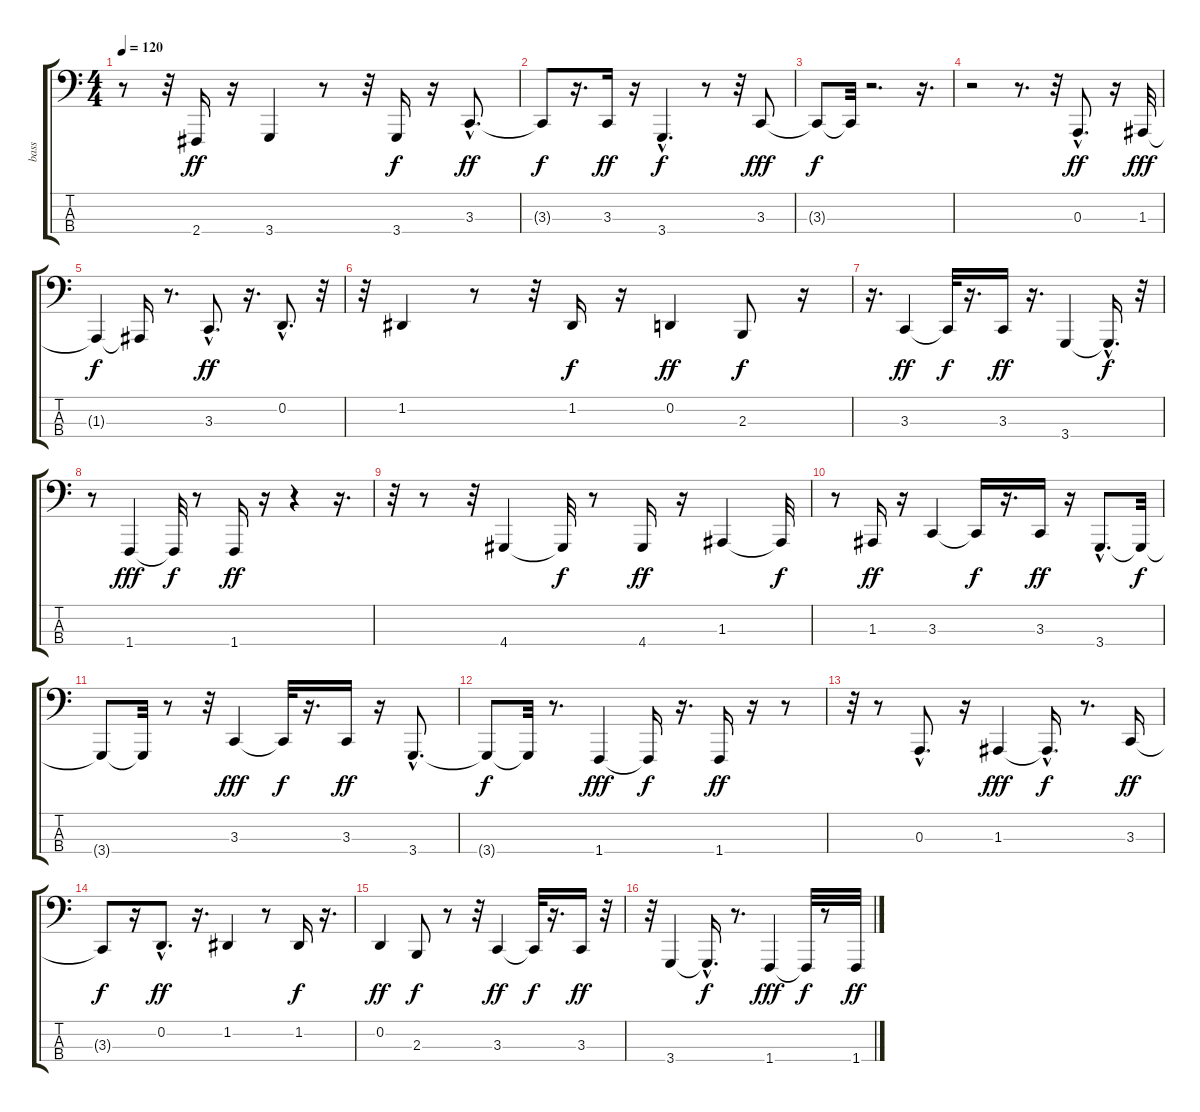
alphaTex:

\track ("bass" "bass") {instrument acousticgrandpiano}
\staff {score tabs}
\tuning (G2 D2 A1 E1) {hide}
\ts (4 4)
\tempo 120
\clef f4
\ks c
r.8{dy fff} r.32 2.4.16{dy ff} r.16 3.4.4 r.8 r.32 3.4.16{dy f} r.16 3.3{hac}.8{d dy ff} |
3.3{t}.8{dy f} r.16{d} 3.3.16{dy ff} r.16 3.4{hac}.4{d dy f} r.8 r.32 3.3.8{dy fff} |
3.3{t}.8{dy f} 3.3{t}.32 r.2{d} r.16{d} |
r.2 r.8{d} r.32 0.3{hac}.8{d dy ff} r.16 1.3.32{dy fff} |
1.3{t}.4{dy f} 1.3{t}.16 r.8{d} 3.3{hac}.8{d dy ff} r.16{d} 0.2{hac}.8{d} r.32 |
r.32 1.2.4 r.8 r.32 1.2.16{dy f} r.16 0.2.4{dy ff} 2.3.8{dy f} r.16 |
r.16{d} 3.3.4{dy ff} 3.3{t}.32{dy f} r.16{d} 3.3.16{dy ff} r.16{d} 3.4.4 3.4{hac t}.16{d dy f} r.32 |
r.8 1.4.4{dy fff} 1.4{t}.32{dy f} r.8 1.4.16{dy ff} r.16 r.4 r.16{d} |
r.32 r.8 r.32 4.4.4 4.4{t}.32{dy f} r.8 4.4.16{dy ff} r.16 1.3.4 1.3{t}.32{dy f} |
r.8 1.3.16{dy ff} r.16 3.3.4 3.3{t}.16{dy f} r.16{d} 3.3.16{dy ff} r.16 3.4{hac}.8{d} 3.4{t}.32{dy f} |
3.4{t}.8 3.4{t}.32 r.8 r.32 3.3.4{dy fff} 3.3{t}.32{dy f} r.16{d} 3.3.16{dy ff} r.16 3.4{hac}.8{d} |
3.4{t}.8{dy f} 3.4{t}.32 r.8{d} 1.4.4{dy fff} 1.4{t}.16{dy f} r.16{d} 1.4.16{dy ff} r.16 r.8 |
r.32 r.8 0.3{hac}.8{d} r.16 1.3.4{dy fff} 1.3{hac t}.16{d dy f} r.8{d} 3.3.16{dy ff} |
3.3{t}.8{dy f} r.16 0.2{hac}.8{d dy ff} r.16{d} 1.2.4 r.8 1.2.16{dy f} r.16{d} |
0.2.4{dy ff} 2.3.8{dy f} r.8 r.32 3.3.4{dy ff} 3.3{t}.32{dy f} r.16{d} 3.3.16{dy ff} r.32 |
r.32 3.4.4 3.4{hac t}.16{d dy f} r.8{d} 1.4.4{dy fff} 1.4{t}.32{dy f} r.8 1.4.32{dy ff}
